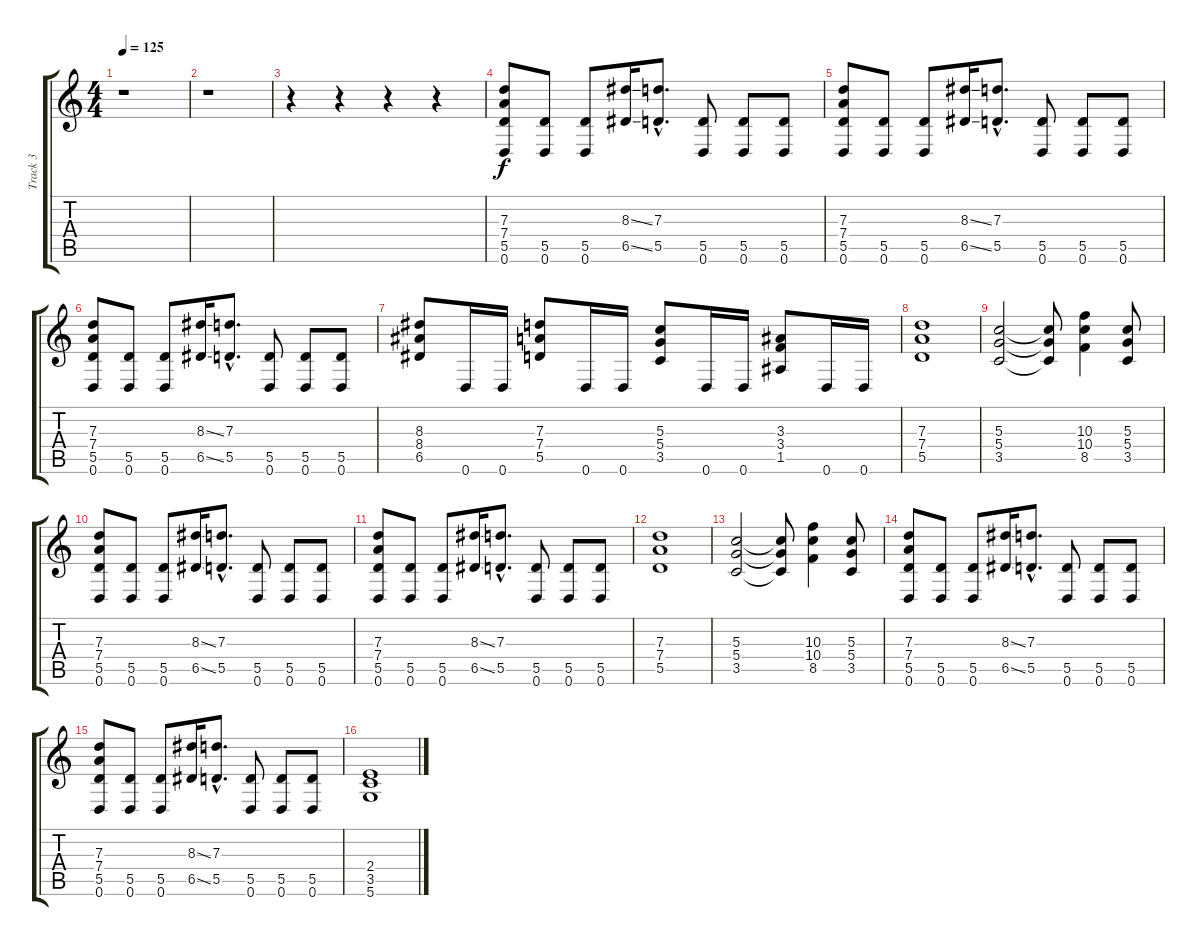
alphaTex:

\track ("Track 3" "Track 3") {instrument distortionguitar}
\staff {score tabs}
\tuning (E4 B3 G3 D3 A2 D2) {hide}
\ts (4 4)
\tempo 125
\clef g2
\ks c
r.1{dy f} |
r.1 |
r.4 r.4 r.4 r.4 |
(7.3 7.4 5.5 0.6).8 (5.5 0.6).8 (5.5 0.6).8 (8.3{ss} 6.5{ss}).16 (7.3{hac} 5.5{hac}).8{d} (5.5 0.6).8 (5.5 0.6).8 (5.5 0.6).8 |
(7.3 7.4 5.5 0.6).8 (5.5 0.6).8 (5.5 0.6).8 (8.3{ss} 6.5{ss}).16 (7.3{hac} 5.5{hac}).8{d} (5.5 0.6).8 (5.5 0.6).8 (5.5 0.6).8 |
(7.3 7.4 5.5 0.6).8 (5.5 0.6).8 (5.5 0.6).8 (8.3{ss} 6.5{ss}).16 (7.3{hac} 5.5{hac}).8{d} (5.5 0.6).8 (5.5 0.6).8 (5.5 0.6).8 |
(8.3 8.4 6.5).8 0.6.16 0.6.16 (7.3 7.4 5.5).8 0.6.16 0.6.16 (5.3 5.4 3.5).8 0.6.16 0.6.16 (3.3 3.4 1.5).8 0.6.16 0.6.16 |
(7.3 7.4 5.5).1 |
(5.3 5.4 3.5).2 (5.3{t} 5.4{t} 3.5{t}).8 (10.3 10.4 8.5).4 (5.3 5.4 3.5).8 |
(7.3 7.4 5.5 0.6).8 (5.5 0.6).8 (5.5 0.6).8 (8.3{ss} 6.5{ss}).16 (7.3{hac} 5.5{hac}).8{d} (5.5 0.6).8 (5.5 0.6).8 (5.5 0.6).8 |
(7.3 7.4 5.5 0.6).8 (5.5 0.6).8 (5.5 0.6).8 (8.3{ss} 6.5{ss}).16 (7.3{hac} 5.5{hac}).8{d} (5.5 0.6).8 (5.5 0.6).8 (5.5 0.6).8 |
(7.3 7.4 5.5).1 |
(5.3 5.4 3.5).2 (5.3{t} 5.4{t} 3.5{t}).8 (10.3 10.4 8.5).4 (5.3 5.4 3.5).8 |
(7.3 7.4 5.5 0.6).8 (5.5 0.6).8 (5.5 0.6).8 (8.3{ss} 6.5{ss}).16 (7.3{hac} 5.5{hac}).8{d} (5.5 0.6).8 (5.5 0.6).8 (5.5 0.6).8 |
(7.3 7.4 5.5 0.6).8 (5.5 0.6).8 (5.5 0.6).8 (8.3{ss} 6.5{ss}).16 (7.3{hac} 5.5{hac}).8{d} (5.5 0.6).8 (5.5 0.6).8 (5.5 0.6).8 |
(2.4 3.5 5.6).1
